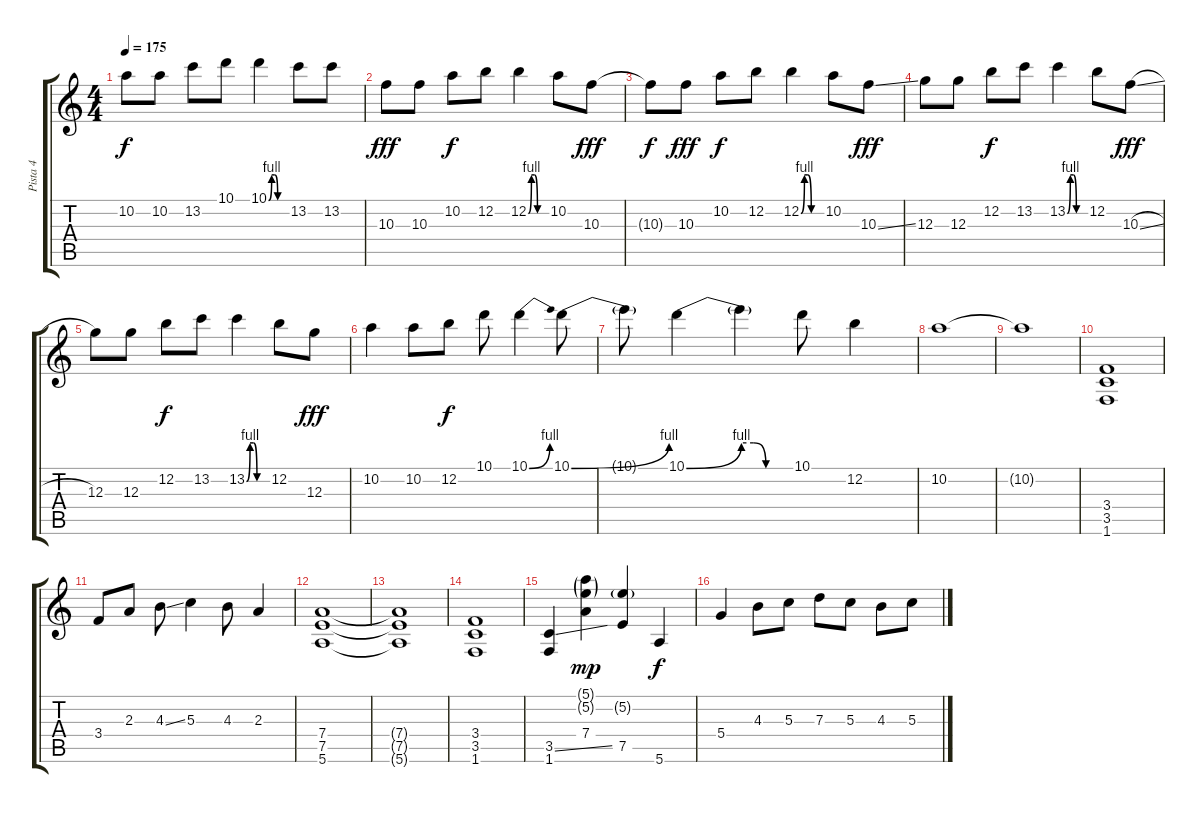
\track ("Pista 4" "Pista 4") {instrument distortionguitar}
\staff {score tabs}
\tuning (E4 B3 G3 D3 A2 E2) {hide}
\ts (4 4)
\tempo 175
\clef g2
\ks c
10.2{t}.8{dy f} 10.2.8 13.2.8 10.1.8 10.1{be (custom 0 0 10 4 20 4 30 0 60 0)}.4 13.2.8 13.2.8 |
10.3.8{dy fff} 10.3.8 10.2.8{dy f} 12.2.8 12.2{be (custom 0 0 10 4 20 4 30 0 60 0)}.4 10.2.8 10.3.8{dy fff} |
10.3{t}.8{dy f} 10.3.8{dy fff} 10.2.8{dy f} 12.2.8 12.2{be (custom 0 0 10 4 20 4 30 0 60 0)}.4 10.2.8 10.3{ss}.8{dy fff} |
12.3.8 12.3.8 12.2.8{dy f} 13.2.8 13.2{be (custom 0 0 10 4 20 4 30 0 60 0)}.4 12.2.8 10.3{sl}.8{dy fff} |
12.3.8 12.3.8 12.2.8{dy f} 13.2.8 13.2{be (custom 0 0 10 4 20 4 30 0 60 0)}.4 12.2.8 12.3.8{dy fff} |
10.2.4 10.2.8 12.2.8{dy f} 10.1.8 10.1{be (bend 0 0 60 4)}.4 10.1{be (bend 0 0 60 4)}.8 |
10.1{t}.8 10.1{be (bend 0 0 60 4)}.4 10.1{be (custom 0 4 15 4 30 0 60 0) t}.4 10.1.8 12.2.4 |
10.2.1 |
10.2{t}.1 |
(3.4 3.5 1.6).1 |
3.4.8 2.3.8 4.3{ss}.8 5.3.4 4.3.8 2.3.4 |
(7.4 7.5 5.6).1 |
(7.4{t} 7.5{t} 5.6{t}).1 |
(3.4 3.5 1.6).1 |
(3.5{ss} 1.6).4 (5.1{g} 5.2{g} 7.4).4{dy mp} (5.2{g} 7.5).4 5.6.4{dy f} |
5.4.4 4.3.8 5.3.8 7.3.8 5.3.8 4.3.8 5.3.8
